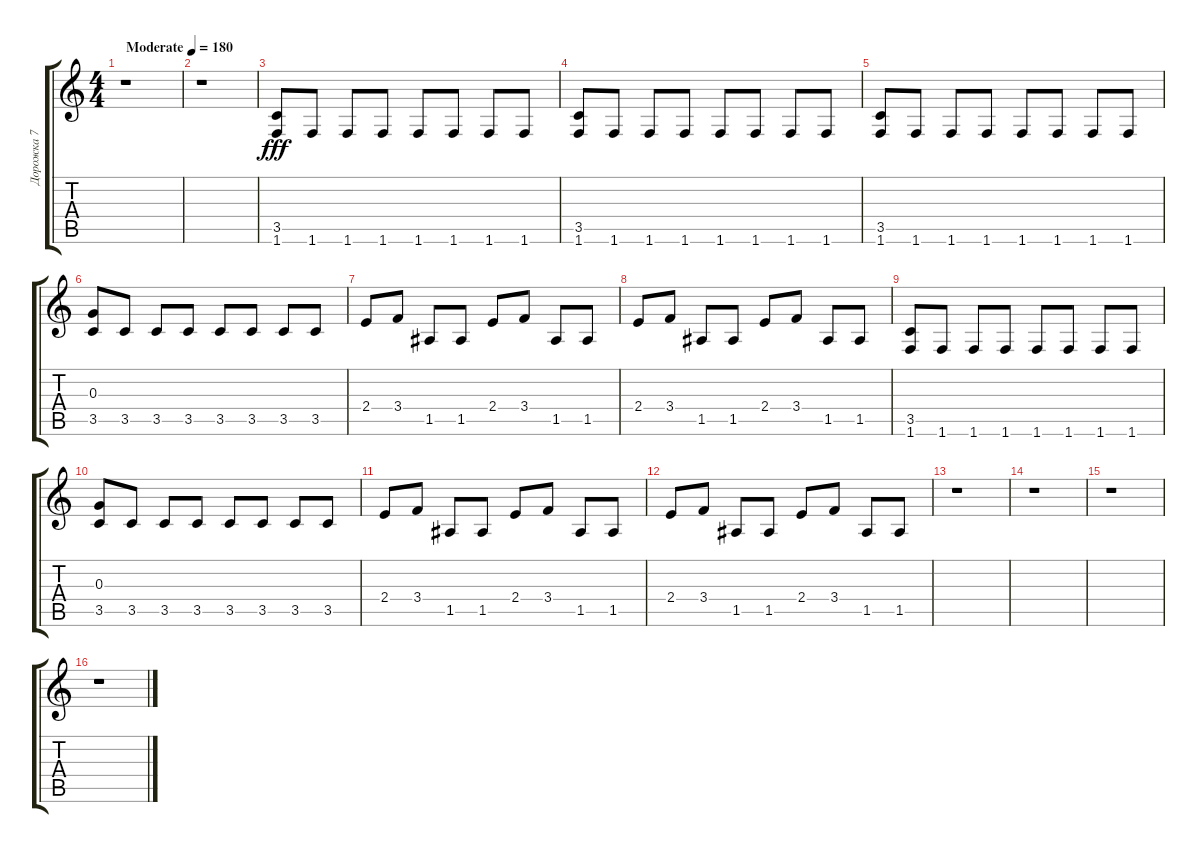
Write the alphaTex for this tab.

\track ("Дорожка 7" "Дорожка 7") {instrument distortionguitar}
\staff {score tabs}
\tuning (E4 B3 G3 D3 A2 E2) {hide}
\ts (4 4)
\tempo (180 "Moderate")
\clef g2
\ks c
r.1{dy fff instrument distortionguitar} |
r.1 |
(3.5 1.6).8 1.6.8 1.6.8 1.6.8 1.6.8 1.6.8 1.6.8 1.6.8 |
(3.5 1.6).8 1.6.8 1.6.8 1.6.8 1.6.8 1.6.8 1.6.8 1.6.8 |
(3.5 1.6).8 1.6.8 1.6.8 1.6.8 1.6.8 1.6.8 1.6.8 1.6.8 |
(0.3 3.5).8 3.5.8 3.5.8 3.5.8 3.5.8 3.5.8 3.5.8 3.5.8 |
2.4.8 3.4.8 1.5.8 1.5.8 2.4.8 3.4.8 1.5.8 1.5.8 |
2.4.8 3.4.8 1.5.8 1.5.8 2.4.8 3.4.8 1.5.8 1.5.8 |
(3.5 1.6).8 1.6.8 1.6.8 1.6.8 1.6.8 1.6.8 1.6.8 1.6.8 |
(0.3 3.5).8 3.5.8 3.5.8 3.5.8 3.5.8 3.5.8 3.5.8 3.5.8 |
2.4.8 3.4.8 1.5.8 1.5.8 2.4.8 3.4.8 1.5.8 1.5.8 |
2.4.8 3.4.8 1.5.8 1.5.8 2.4.8 3.4.8 1.5.8 1.5.8 |
r.1 |
r.1 |
r.1 |
r.1
